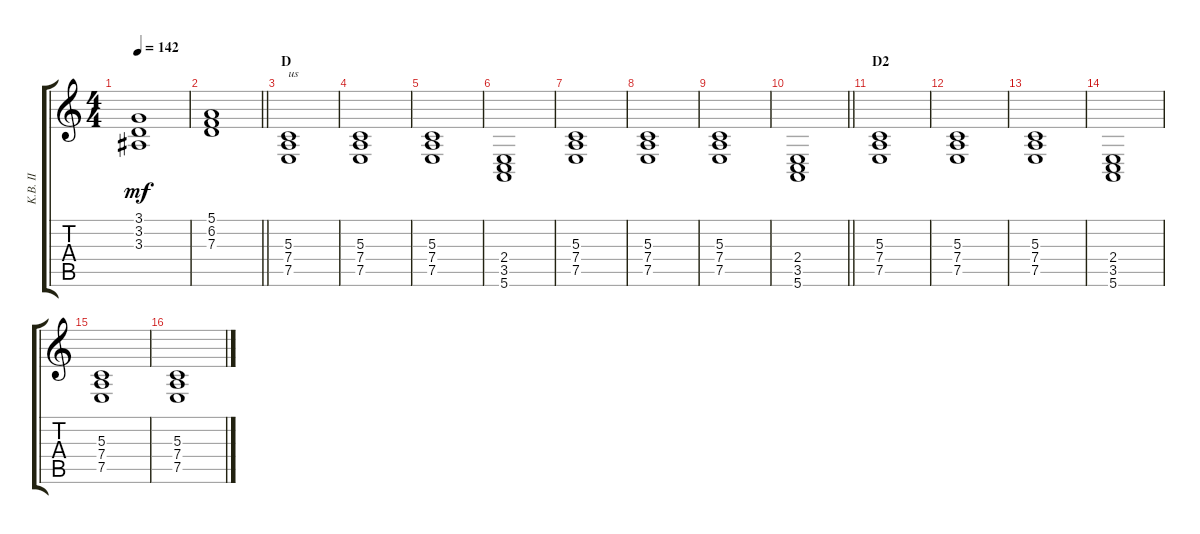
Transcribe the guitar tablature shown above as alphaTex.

\track ("K.B. II" "K.B. II") {instrument electricpiano1}
\staff {score tabs}
\tuning (E4 B3 G3 D3 A2 E2) {hide}
\ts (4 4)
\tempo 142
\clef g2
\ks c
(3.1 3.2 3.3).1{dy mf} |
\barLineRight lightlight
(5.1 6.2 7.3).1 |
\section ("" "D")
(5.3 7.4 7.5).1{txt "us"} |
(5.3 7.4 7.5).1 |
(5.3 7.4 7.5).1 |
(2.4 3.5 5.6).1 |
(5.3 7.4 7.5).1 |
(5.3 7.4 7.5).1 |
(5.3 7.4 7.5).1 |
\barLineRight lightlight
(2.4 3.5 5.6).1 |
\section ("" "D2")
(5.3 7.4 7.5).1 |
(5.3 7.4 7.5).1 |
(5.3 7.4 7.5).1 |
(2.4 3.5 5.6).1 |
(5.3 7.4 7.5).1 |
(5.3 7.4 7.5).1
